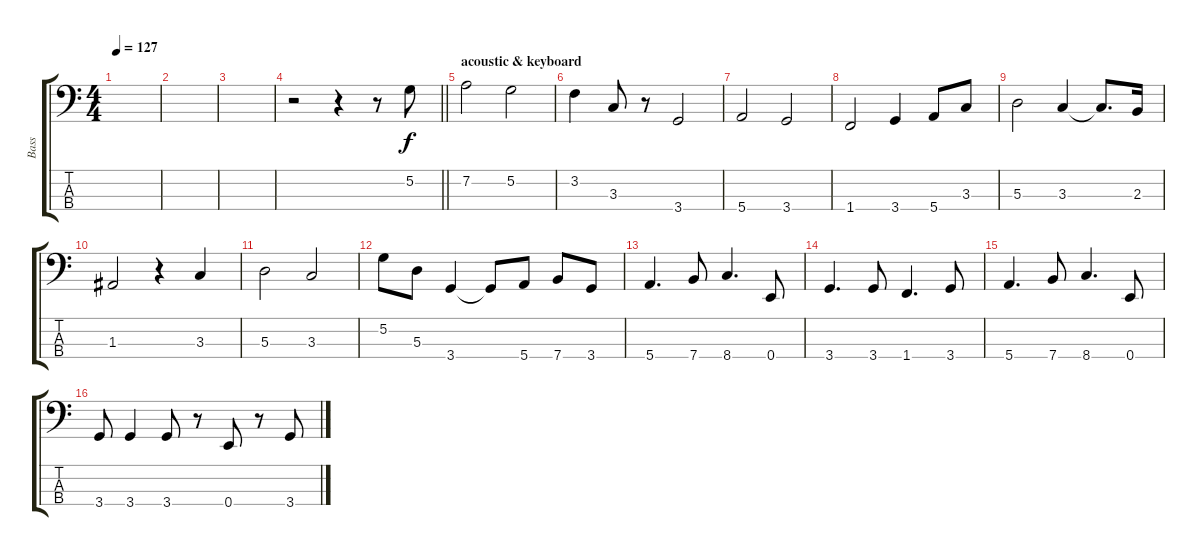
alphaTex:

\track ("Bass" "Bass") {instrument electricbasspick}
\staff {score tabs}
\tuning (G2 D2 A1 E1) {hide}
\ts (4 4)
\tempo 127
\clef f4
\ks c
|
|
|
\barLineRight lightlight
r.2 r.4 r.8 5.2.8 |
\section ("" "acoustic & keyboard")
7.2.2 5.2.2 |
3.2.4 3.3.8 r.8 3.4.2 |
5.4.2 3.4.2 |
1.4.2 3.4.4 5.4.8 3.3.8 |
5.3.2 3.3.4 3.3{t}.8{d} 2.3.16 |
1.3.2 r.4 3.3.4 |
5.3.2 3.3.2 |
5.2.8 5.3.8 3.4.4 3.4{t}.8 5.4.8 7.4.8 3.4.8 |
5.4.4{d} 7.4.8 8.4.4{d} 0.4.8 |
3.4.4{d} 3.4.8 1.4.4{d} 3.4.8 |
5.4.4{d} 7.4.8 8.4.4{d} 0.4.8 |
3.4.8 3.4.4 3.4.8 r.8 0.4.8 r.8 3.4.8
